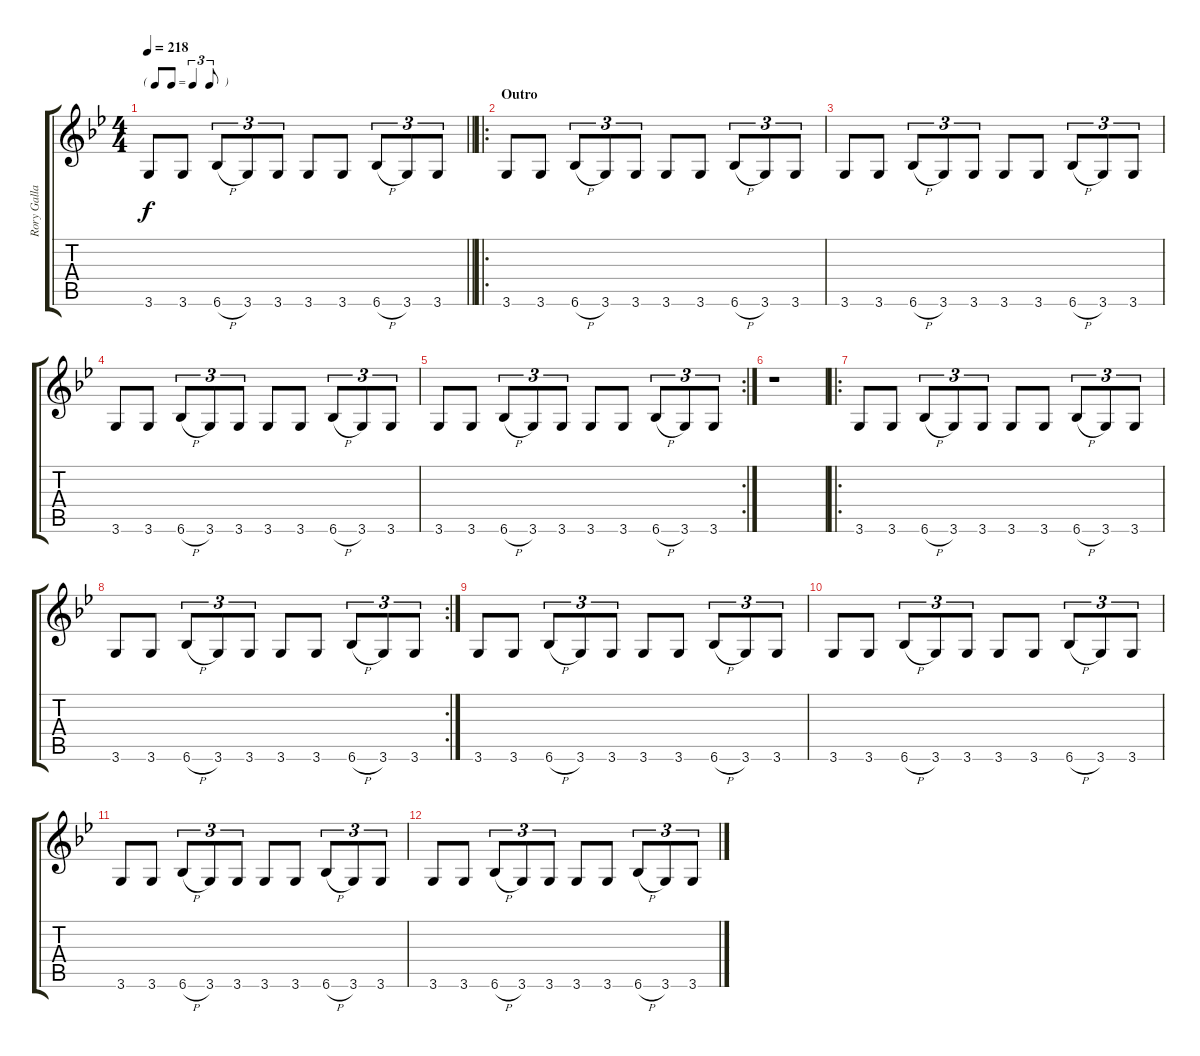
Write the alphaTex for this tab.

\track ("Rory Gallagher - Gtr.1" "Rory Galla") {instrument overdrivenguitar}
\staff {score tabs}
\tuning (E4 B3 G3 D3 A2 E2) {hide}
\ts (4 4)
\tf triplet8th
\tempo 218
\clef g2
\barLineRight lightlight
\ks bb
3.6.8{dy f} 3.6.8 6.6{h}.8{tu (3 2)} 3.6.8{tu (3 2)} 3.6.8{tu (3 2)} 3.6.8 3.6.8 6.6{h}.8{tu (3 2)} 3.6.8{tu (3 2)} 3.6.8{tu (3 2)} |
\ro
\section ("" "Outro")
3.6.8 3.6.8 6.6{h}.8{tu (3 2)} 3.6.8{tu (3 2)} 3.6.8{tu (3 2)} 3.6.8 3.6.8 6.6{h}.8{tu (3 2)} 3.6.8{tu (3 2)} 3.6.8{tu (3 2)} |
3.6.8 3.6.8 6.6{h}.8{tu (3 2)} 3.6.8{tu (3 2)} 3.6.8{tu (3 2)} 3.6.8 3.6.8 6.6{h}.8{tu (3 2)} 3.6.8{tu (3 2)} 3.6.8{tu (3 2)} |
3.6.8 3.6.8 6.6{h}.8{tu (3 2)} 3.6.8{tu (3 2)} 3.6.8{tu (3 2)} 3.6.8 3.6.8 6.6{h}.8{tu (3 2)} 3.6.8{tu (3 2)} 3.6.8{tu (3 2)} |
\rc 2
3.6.8 3.6.8 6.6{h}.8{tu (3 2)} 3.6.8{tu (3 2)} 3.6.8{tu (3 2)} 3.6.8 3.6.8 6.6{h}.8{tu (3 2)} 3.6.8{tu (3 2)} 3.6.8{tu (3 2)} |
r.1 |
\ro
3.6.8 3.6.8 6.6{h}.8{tu (3 2)} 3.6.8{tu (3 2)} 3.6.8{tu (3 2)} 3.6.8 3.6.8 6.6{h}.8{tu (3 2)} 3.6.8{tu (3 2)} 3.6.8{tu (3 2)} |
\rc 2
3.6.8 3.6.8 6.6{h}.8{tu (3 2)} 3.6.8{tu (3 2)} 3.6.8{tu (3 2)} 3.6.8 3.6.8 6.6{h}.8{tu (3 2)} 3.6.8{tu (3 2)} 3.6.8{tu (3 2)} |
3.6.8 3.6.8 6.6{h}.8{tu (3 2)} 3.6.8{tu (3 2)} 3.6.8{tu (3 2)} 3.6.8 3.6.8 6.6{h}.8{tu (3 2)} 3.6.8{tu (3 2)} 3.6.8{tu (3 2)} |
3.6.8 3.6.8 6.6{h}.8{tu (3 2)} 3.6.8{tu (3 2)} 3.6.8{tu (3 2)} 3.6.8 3.6.8 6.6{h}.8{tu (3 2)} 3.6.8{tu (3 2)} 3.6.8{tu (3 2)} |
3.6.8 3.6.8 6.6{h}.8{tu (3 2)} 3.6.8{tu (3 2)} 3.6.8{tu (3 2)} 3.6.8 3.6.8 6.6{h}.8{tu (3 2)} 3.6.8{tu (3 2)} 3.6.8{tu (3 2)} |
3.6.8 3.6.8 6.6{h}.8{tu (3 2)} 3.6.8{tu (3 2)} 3.6.8{tu (3 2)} 3.6.8 3.6.8 6.6{h}.8{tu (3 2)} 3.6.8{tu (3 2)} 3.6.8{tu (3 2)}
